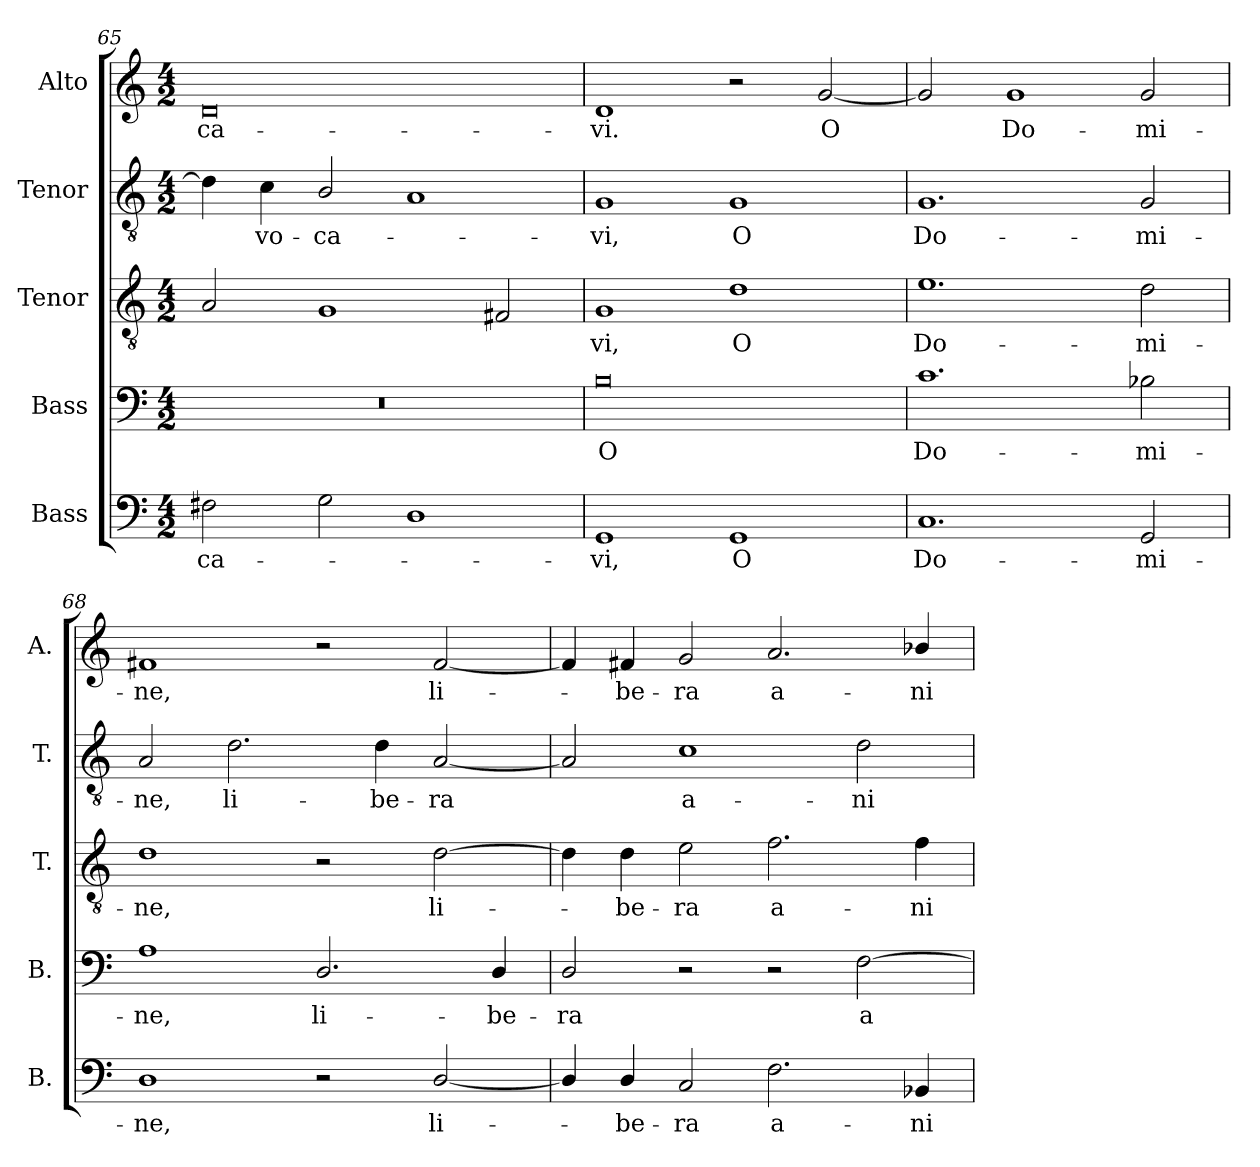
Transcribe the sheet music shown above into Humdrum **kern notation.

**kern	**text	**kern	**text	**kern	**text	**kern	**text	**kern	**text
*part5	*part5	*part4	*part4	*part3	*part3	*part2	*part2	*part1	*part1
*staff5	*staff5	*staff4	*staff4	*staff3	*staff3	*staff2	*staff2	*staff1	*staff1
*I"Bass	*	*I"Bass	*	*I"Tenor	*	*I"Tenor	*	*I"Alto	*
*I'B.	*	*I'B.	*	*I'T.	*	*I'T.	*	*I'A.	*
*clefF4	*	*clefF4	*	*clefGv2	*	*clefGv2	*	*clefG2	*
*	*	*	*	*ITrd7c12	*	*ITrd7c12	*	*	*
*k[]	*	*k[]	*	*k[]	*	*k[]	*	*k[]	*
*C:	*	*C:	*	*C:	*	*C:	*	*C:	*
*M4/2	*	*M4/2	*	*M4/2	*	*M4/2	*	*M4/2	*
=65	=65	=65	=65	=65	=65	=65	=65	=65	=65
!	!LO:LY:b:color=#000000	!LO:N:vis=1	!	!	!	!	!	!	!
!	!	!	!	!	!	!	!	!	!LO:LY:b:color=#000000
2F#Xi\	-ca-	0r	.	2AAi/	.	4Di\]	.	0di	-ca-
!	!	!	!	!	!	!	!LO:LY:b:color=#000000	!	!
.	.	.	.	.	.	4Ci\	-vo-	.	.
!	!	!	!	!	!	!	!LO:LY:b:color=#000000	!	!
2Gi\	.	.	.	1GGi	.	2BBi/	-ca-	.	.
1Di	.	.	.	.	.	1AAi	.	.	.
.	.	.	.	2FF#Xi/	.	.	.	.	.
=66	=66	=66	=66	=66	=66	=66	=66	=66	=66
!	!LO:LY:b:color=#000000	!	!	!	!	!	!	!	!
!	!	!	!LO:LY:b:color=#000000	!	!	!	!	!	!
!	!	!	!	!	!LO:LY:b:color=#000000	!	!	!	!
!	!	!	!	!	!	!	!LO:LY:b:color=#000000	!	!
!	!	!	!	!	!	!	!	!	!LO:LY:b:color=#000000
1GGi	-vi,	0Bi	O	1GGi	-vi,	1GGi	-vi,	1di	-vi.
!	!LO:LY:b:color=#000000	!	!	!	!	!	!	!	!
!	!	!	!	!	!LO:LY:b:color=#000000	!	!	!	!
!	!	!	!	!	!	!	!LO:LY:b:color=#000000	!	!
1GGi	O	.	.	1Di	O	1GGi	O	2r	.
!	!	!	!	!	!	!	!	!	!LO:LY:b:color=#000000
.	.	.	.	.	.	.	.	[2gi/	O
!!LO:LB:g=z
=67	=67	=67	=67	=67	=67	=67	=67	=67	=67
!	!LO:LY:b:color=#000000	!	!	!	!	!	!	!	!
!	!	!	!LO:LY:b:color=#000000	!	!	!	!	!	!
!	!	!	!	!	!LO:LY:b:color=#000000	!	!	!	!
!	!	!	!	!	!	!	!LO:LY:b:color=#000000	!	!
1.Ci	Do-	1.ci	Do-	1.Ei	Do-	1.GGi	Do-	2gi/]	.
!	!	!	!	!	!	!	!	!	!LO:LY:b:color=#000000
.	.	.	.	.	.	.	.	1gi	Do-
!	!LO:LY:b:color=#000000	!	!	!	!	!	!	!	!
!	!	!	!LO:LY:b:color=#000000	!	!	!	!	!	!
!	!	!	!	!	!LO:LY:b:color=#000000	!	!	!	!
!	!	!	!	!	!	!	!LO:LY:b:color=#000000	!	!
!	!	!	!	!	!	!	!	!	!LO:LY:b:color=#000000
2GGi/	-mi-	2B-Xi\	-mi-	2Di\	-mi-	2GGi/	-mi-	2gi/	-mi-
=68	=68	=68	=68	=68	=68	=68	=68	=68	=68
!	!LO:LY:b:color=#000000	!	!	!	!	!	!	!	!
!	!	!	!LO:LY:b:color=#000000	!	!	!	!	!	!
!	!	!	!	!	!LO:LY:b:color=#000000	!	!	!	!
!	!	!	!	!	!	!	!LO:LY:b:color=#000000	!	!
!	!	!	!	!	!	!	!	!	!LO:LY:b:color=#000000
1Di	-ne,	1Ai	-ne,	1Di	-ne,	2AAi/	-ne,	1f#Xi	-ne,
!	!	!	!	!	!	!	!LO:LY:b:color=#000000	!	!
.	.	.	.	.	.	2.Di\	li-	.	.
!	!	!	!LO:LY:b:color=#000000	!	!	!	!	!	!
2r	.	2.Di/	li-	2r	.	.	.	2r	.
!	!	!	!	!	!	!	!LO:LY:b:color=#000000	!	!
.	.	.	.	.	.	4Di\	-be-	.	.
!	!LO:LY:b:color=#000000	!	!	!	!	!	!	!	!
!	!	!	!	!	!LO:LY:b:color=#000000	!	!	!	!
!	!	!	!	!	!	!	!LO:LY:b:color=#000000	!	!
!	!	!	!	!	!	!	!	!	!LO:LY:b:color=#000000
[2Di/	li-	.	.	[2Di\	li-	[2AAi/	-ra	[2f#i/	li-
!	!	!	!LO:LY:b:color=#000000	!	!	!	!	!	!
.	.	4Di/	-be-	.	.	.	.	.	.
=69	=69	=69	=69	=69	=69	=69	=69	=69	=69
!	!	!	!LO:LY:b:color=#000000	!	!	!	!	!	!
4Di/]	.	2Di/	-ra	4Di\]	.	2AAi/]	.	4f#i/]	.
!	!LO:LY:b:color=#000000	!	!	!	!	!	!	!	!
!	!	!	!	!	!LO:LY:b:color=#000000	!	!	!	!
!	!	!	!	!	!	!	!	!	!LO:LY:b:color=#000000
4Di/	-be-	.	.	4Di\	-be-	.	.	4f#Xi/	-be-
!	!LO:LY:b:color=#000000	!	!	!	!	!	!	!	!
!	!	!	!	!	!LO:LY:b:color=#000000	!	!	!	!
!	!	!	!	!	!	!	!LO:LY:b:color=#000000	!	!
!	!	!	!	!	!	!	!	!	!LO:LY:b:color=#000000
2Ci/	-ra	2r	.	2Ei\	-ra	1Ci	a-	2gi/	-ra
!	!LO:LY:b:color=#000000	!	!	!	!	!	!	!	!
!	!	!	!	!	!LO:LY:b:color=#000000	!	!	!	!
!	!	!	!	!	!	!	!	!	!LO:LY:b:color=#000000
2.Fi\	a-	2r	.	2.Fi\	a-	.	.	2.ai/	a-
!	!	!	!LO:LY:b:color=#000000	!	!	!	!	!	!
!	!	!	!	!	!	!	!LO:LY:b:color=#000000	!	!
.	.	[2Fi\	a-	.	.	2Di\	-ni-	.	.
!	!LO:LY:b:color=#000000	!	!	!	!	!	!	!	!
!	!	!	!	!	!LO:LY:b:color=#000000	!	!	!	!
!	!	!	!	!	!	!	!	!	!LO:LY:b:color=#000000
4BB-Xi/	-ni-	.	.	4Fi\	-ni-	.	.	4b-Xi/	-ni-
=	=	=	=	=	=	=	=	=	=
*-	*-	*-	*-	*-	*-	*-	*-	*-	*-
